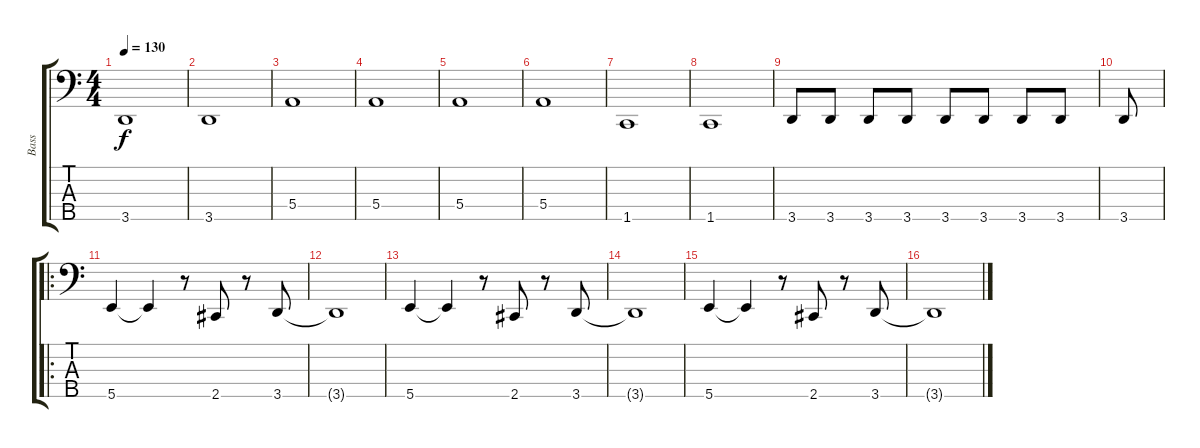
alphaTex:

\track ("Bass" "Bass") {instrument electricbassfinger}
\staff {score tabs}
\tuning (G2 D2 A1 E1 B0) {hide}
\ts (4 4)
\tempo 130
\clef f4
\ks c
3.5.1{dy f} |
3.5.1 |
5.4.1 |
5.4.1 |
5.4.1 |
5.4.1 |
1.5.1 |
1.5.1 |
3.5.8 3.5.8 3.5.8 3.5.8 3.5.8 3.5.8 3.5.8 3.5.8 |
3.5.8 |
\ro
5.5.4 5.5{t}.4 r.8 2.5.8 r.8 3.5.8 |
3.5{t}.1 |
5.5.4 5.5{t}.4 r.8 2.5.8 r.8 3.5.8 |
3.5{t}.1 |
5.5.4 5.5{t}.4 r.8 2.5.8 r.8 3.5.8 |
3.5{t}.1
